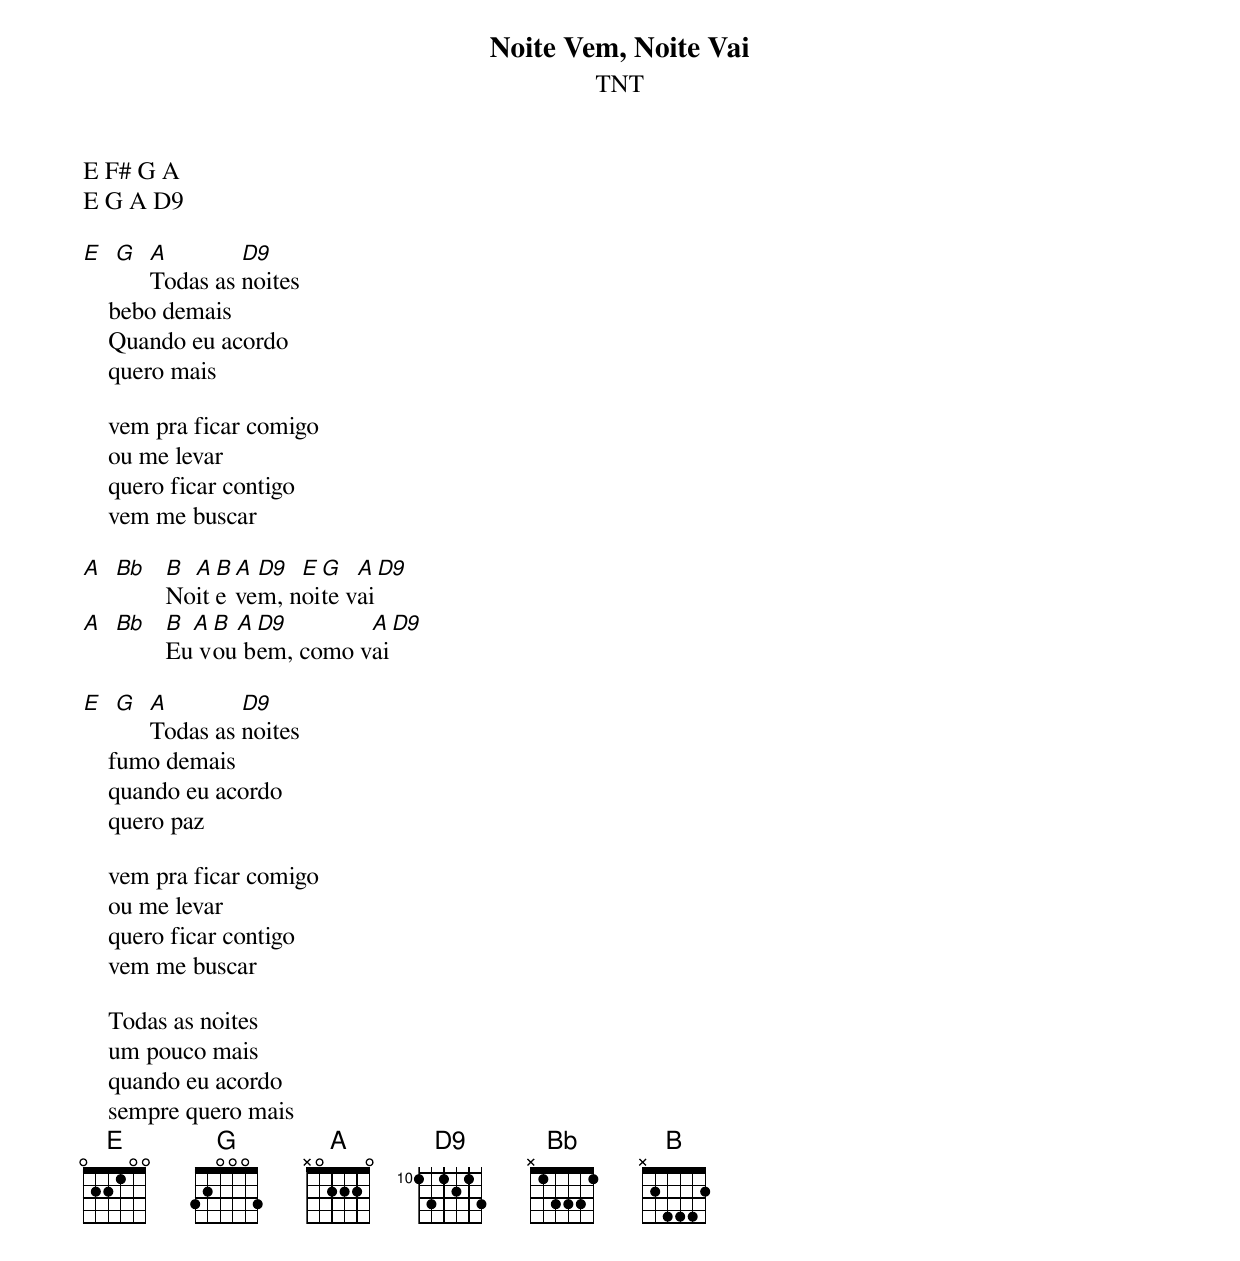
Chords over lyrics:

Noite Vem, Noite Vai
TNT

E F# G A
E G A D9

E G A        D9
    Todas as noites
    bebo demais
    Quando eu acordo
    quero mais

    vem pra ficar comigo
    ou me levar
    quero ficar contigo
    vem me buscar

A Bb B A B A D9  E G   A     D9
     Noite vem, noite vai
A Bb B A B A D9        A     D9
     Eu vou bem, como vai

E G A        D9
    Todas as noites
    fumo demais
    quando eu acordo
    quero paz

    vem pra ficar comigo
    ou me levar
    quero ficar contigo
    vem me buscar

    Todas as noites
    um pouco mais
    quando eu acordo
    sempre quero mais
